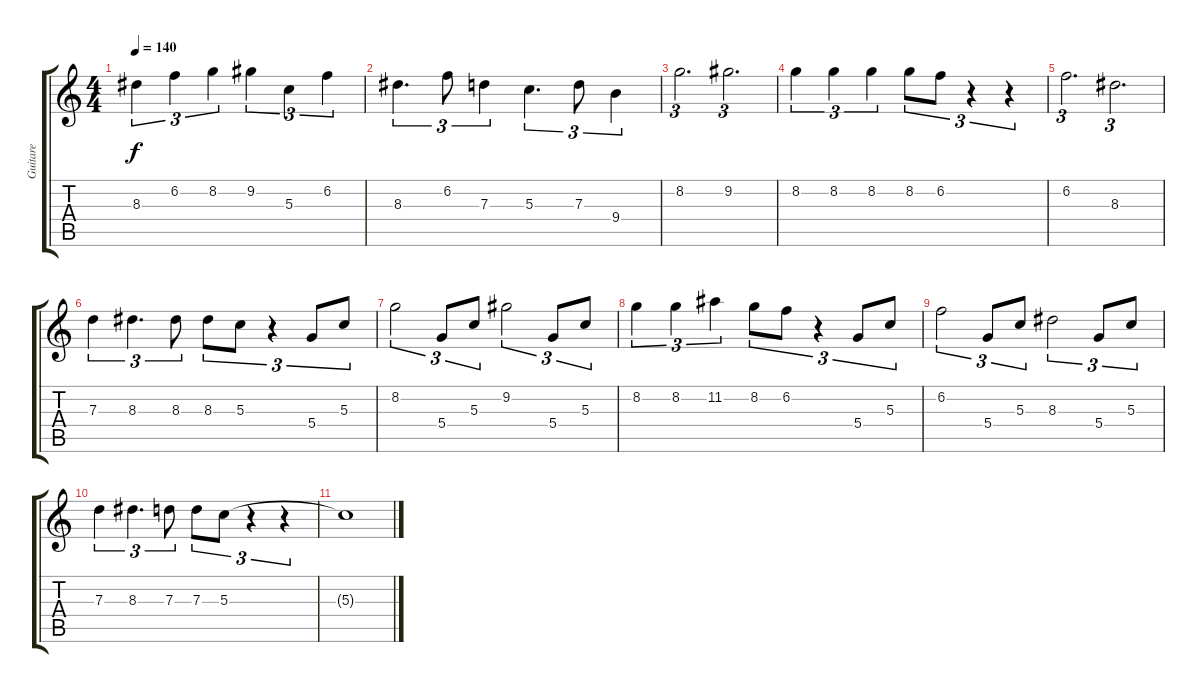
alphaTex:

\track ("Guitare" "Guitare") {instrument acousticguitarnylon}
\staff {score tabs}
\tuning (E4 B3 G3 D3 A2 E2) {hide}
\ts (4 4)
\tempo 140
\clef g2
\ks c
8.3.4{tu (3 2) dy f} 6.2.4{tu (3 2)} 8.2.4{tu (3 2)} 9.2.4{tu (3 2)} 5.3.4{tu (3 2)} 6.2.4{tu (3 2)} |
8.3.4{d tu (3 2)} 6.2.8{tu (3 2)} 7.3.4{tu (3 2)} 5.3.4{d tu (3 2)} 7.3.8{tu (3 2)} 9.4.4{tu (3 2)} |
8.2.2{d tu (3 2)} 9.2.2{d tu (3 2)} |
8.2.4{tu (3 2)} 8.2.4{tu (3 2)} 8.2.4{tu (3 2)} 8.2.8{tu (3 2)} 6.2.8{tu (3 2)} r.4{tu (3 2)} r.4{tu (3 2)} |
6.2.2{d tu (3 2)} 8.3.2{d tu (3 2)} |
7.3.4{tu (3 2)} 8.3.4{d tu (3 2)} 8.3.8{tu (3 2)} 8.3.8{tu (3 2)} 5.3.8{tu (3 2)} r.4{tu (3 2)} 5.4.8{tu (3 2)} 5.3.8{tu (3 2)} |
8.2.2{tu (3 2)} 5.4.8{tu (3 2)} 5.3.8{tu (3 2)} 9.2.2{tu (3 2)} 5.4.8{tu (3 2)} 5.3.8{tu (3 2)} |
8.2.4{tu (3 2)} 8.2.4{tu (3 2)} 11.2.4{tu (3 2)} 8.2.8{tu (3 2)} 6.2.8{tu (3 2)} r.4{tu (3 2)} 5.4.8{tu (3 2)} 5.3.8{tu (3 2)} |
6.2.2{tu (3 2)} 5.4.8{tu (3 2)} 5.3.8{tu (3 2)} 8.3.2{tu (3 2)} 5.4.8{tu (3 2)} 5.3.8{tu (3 2)} |
7.3.4{tu (3 2)} 8.3.4{d tu (3 2)} 7.3.8{tu (3 2)} 7.3.8{tu (3 2)} 5.3.8{tu (3 2)} r.4{tu (3 2)} r.4{tu (3 2)} |
5.3{t}.1
